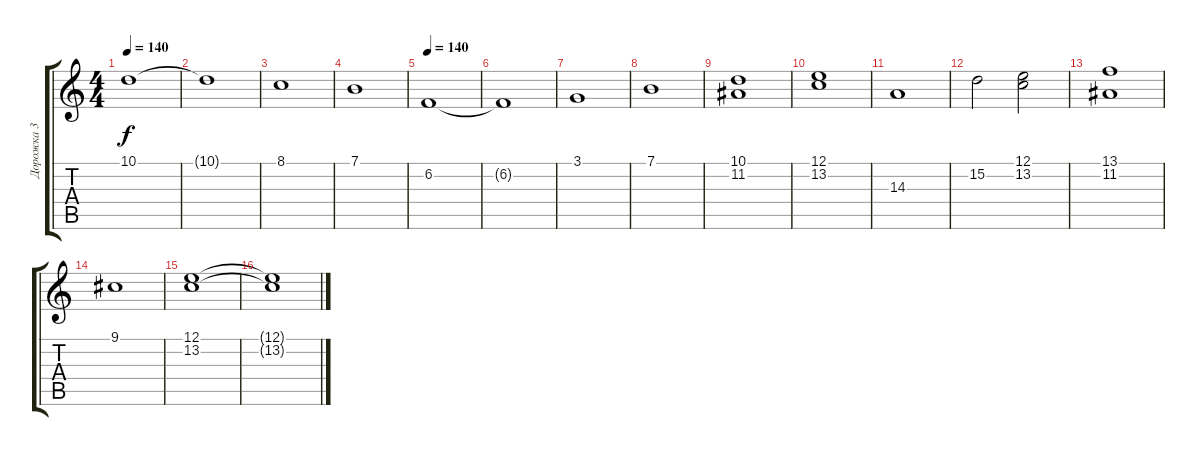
\track ("Дорожка 3" "Дорожка 3") {instrument stringensemble1}
\staff {score tabs}
\tuning (E4 B3 G3 D3 A2 E2) {hide}
\ts (4 4)
\tempo 140
\clef g2
\ks c
10.1.1{dy f} |
10.1{t}.1 |
8.1.1 |
7.1.1 |
\tempo 140
6.2.1 |
6.2{t}.1 |
3.1.1 |
7.1.1 |
(10.1 11.2).1 |
(12.1 13.2).1 |
14.3.1 |
15.2.2 (12.1 13.2).2 |
(13.1 11.2).1 |
9.1.1 |
(12.1 13.2).1 |
(12.1{t} 13.2{t}).1
